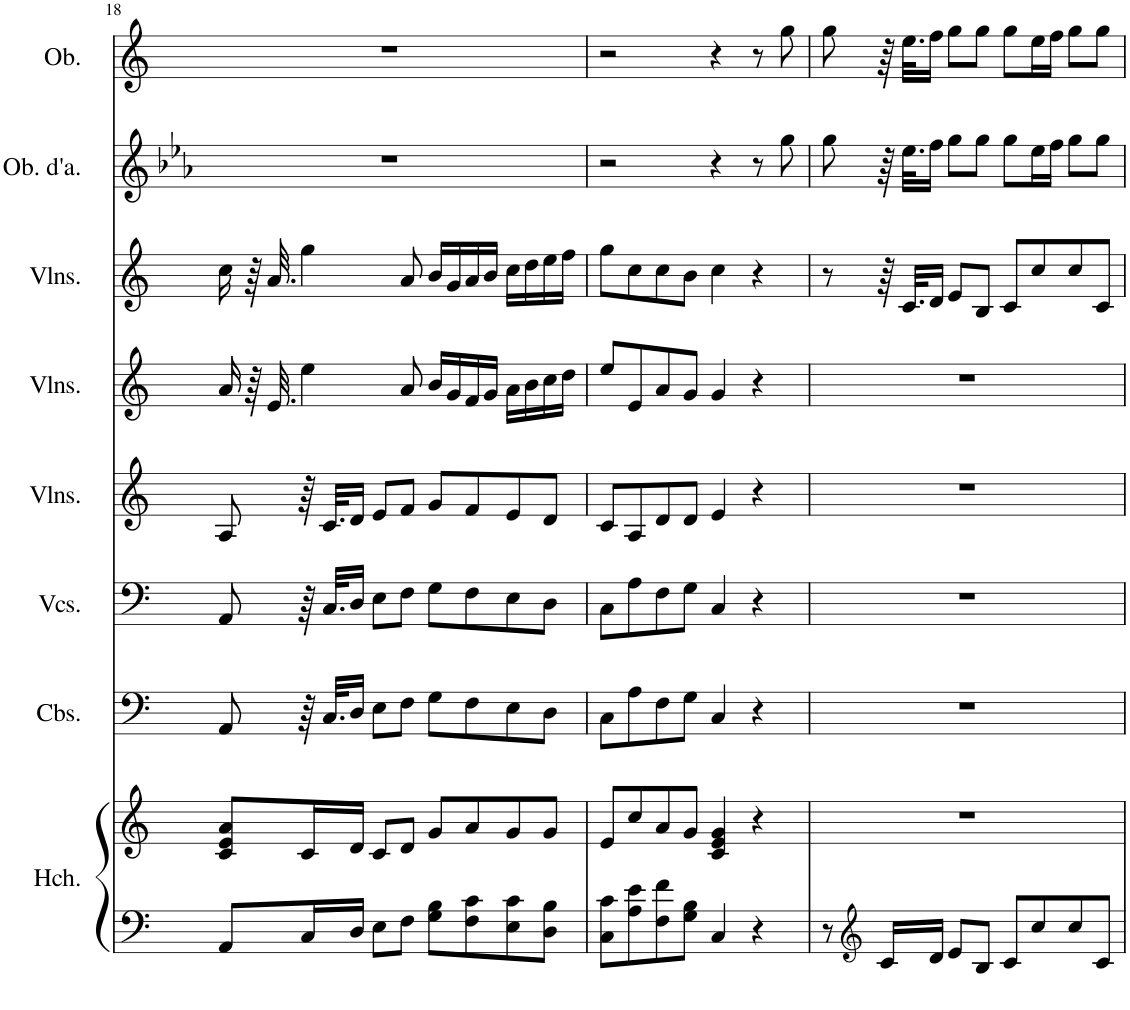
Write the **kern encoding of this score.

**kern	**kern	**kern	**kern	**kern	**kern	**kern	**kern	**kern
*part8	*part8	*part7	*part6	*part5	*part4	*part3	*part2	*part1
*staff9	*staff8	*staff7	*staff6	*staff5	*staff4	*staff3	*staff2	*staff1
*I"Harpsichord, Harpsichord	*	*I"Contrabasses, Double Bass	*I"Violoncellos, Cello	*I"Violins, Viola	*I"Violins, Violin II	*I"Violins, Violin I	*I"Oboe d'amore	*I"Oboe
*I'Hch.	*	*I'Cbs.	*I'Vcs.	*I'Vlns.	*I'Vlns.	*I'Vlns.	*I'Ob. d'a.	*I'Ob.
!!LO:PB:g=z
*clefF4	*clefG2	*clefF4	*clefF4	*clefG2	*clefG2	*clefG2	*clefG2	*clefG2
*	*	*Trd7c12	*	*	*	*	*Trd2c3	*
*k[]	*k[]	*k[]	*k[]	*k[]	*k[]	*k[]	*k[b-e-a-]	*k[]
*M4/4	*M4/4	*M4/4	*M4/4	*M4/4	*M4/4	*M4/4	*M4/4	*M4/4
=18	=18	=18	=18	=18	=18	=18	=18	=18
8AA/L	8c/ 8e/ 8a/L	8AA/	8AA/	8A/	16a/	16cc\	1r	1r
.	.	.	.	.	64r	64r	.	.
.	.	.	.	.	32.e/	32.a/	.	.
16C/L	16c/L	64r	64r	64r	4ee\	4gg\	.	.
.	.	32.C/KLL	32.C/KLL	32.c/KLL	.	.	.	.
16D/JJ	16d/JJ	16D/JJ	16D/JJ	16d/JJ	.	.	.	.
8E\L	8c/L	8E\L	8E\L	8e/L	.	.	.	.
8F\J	8d/J	8F\J	8F\J	8f/J	8a/	8a/	.	.
8G\ 8B\L	8g/L	8G\L	8G\L	8g/L	16b/LL	16b/LL	.	.
.	.	.	.	.	16g/	16g/	.	.
8F\ 8c\	8a/	8F\	8F\	8f/	16f/	16a/	.	.
.	.	.	.	.	16g/JJ	16b/JJ	.	.
8E\ 8c\	8g/	8E\	8E\	8e/	16a\LL	16cc\LL	.	.
.	.	.	.	.	16b\	16dd\	.	.
8D\ 8B\J	8g/J	8D\J	8D\J	8d/J	16cc\	16ee\	.	.
.	.	.	.	.	16dd\JJ	16ff\JJ	.	.
=19	=19	=19	=19	=19	=19	=19	=19	=19
8C\ 8c\L	8e/L	8C\L	8C\L	8c/L	8ee/L	8gg\L	2r	2r
8A\ 8e\	8cc/	8A\	8A\	8A/	8e/	8cc\	.	.
8F\ 8f\	8a/	8F\	8F\	8d/	8a/	8cc\	.	.
8G\ 8B\J	8g/J	8G\J	8G\J	8d/J	8g/J	8b\J	.	.
4C/	4c/ 4e/ 4g/	4C/	4C/	4e/	4g/	4cc\	4r	4r
4r	4r	4r	4r	4r	4r	4r	8r	8r
.	.	.	.	.	.	.	8gg\	8gg\
=20	=20	=20	=20	=20	=20	=20	=20	=20
8r	1r	1r	1r	1r	1r	8r	8gg\	8gg\
*clefG2	*	*	*	*	*	*	*	*
16c/LL	.	.	.	.	.	64r	64r	64r
.	.	.	.	.	.	32.c/KLL	32.ee-\KLL	32.ee\KLL
16d/JJ	.	.	.	.	.	16d/JJ	16ff\JJ	16ff\JJ
8e/L	.	.	.	.	.	8e/L	8gg\L	8gg\L
8B/J	.	.	.	.	.	8B/J	8gg\J	8gg\J
8c/L	.	.	.	.	.	8c/L	8gg\L	8gg\L
8cc/	.	.	.	.	.	8cc/	16ee-\L	16ee\L
.	.	.	.	.	.	.	16ff\JJ	16ff\JJ
8cc/	.	.	.	.	.	8cc/	8gg\L	8gg\L
8c/J	.	.	.	.	.	8c/J	8gg\J	8gg\J
=	=	=	=	=	=	=	=	=
*-	*-	*-	*-	*-	*-	*-	*-	*-
